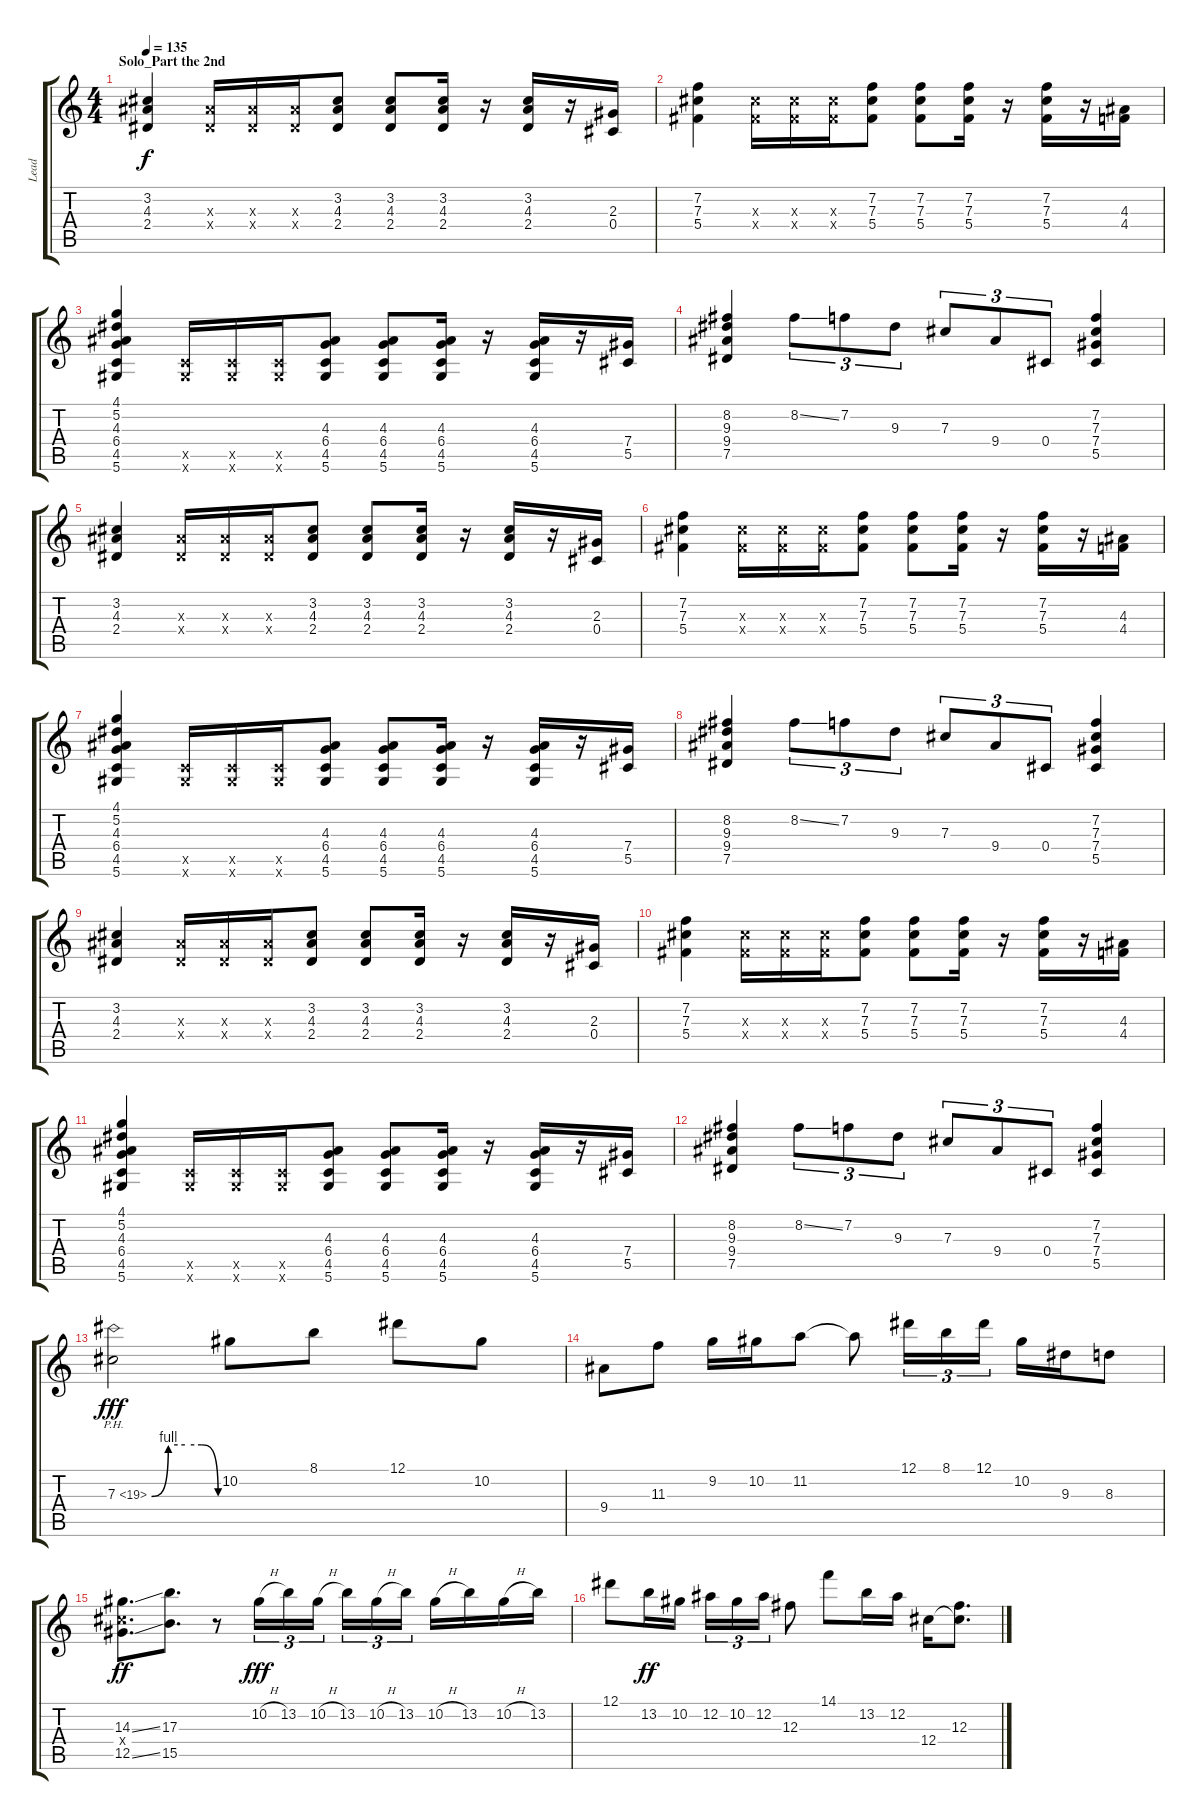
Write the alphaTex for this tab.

\track ("Lead" "Lead") {instrument overdrivenguitar}
\staff {score tabs}
\tuning (Eb4 Bb3 Gb3 Db3 Ab2 Eb2) {hide}
\ts (4 4)
\section ("" "Solo_Part the 2nd")
\tempo 135
\clef g2
\ks c
(3.2 4.3 2.4).4{dy f instrument overdrivenguitar} (4.3{x} 2.4{x}).16 (4.3{x} 2.4{x}).16 (4.3{x} 2.4{x}).16 (3.2 4.3 2.4).8 (3.2 4.3 2.4).8 (3.2 4.3 2.4).16 r.16 (3.2 4.3 2.4).16 r.16 (2.3 0.4).16 |
(7.2 7.3 5.4).4 (7.3{x} 5.4{x}).16 (7.3{x} 5.4{x}).16 (7.3{x} 5.4{x}).16 (7.2 7.3 5.4).8 (7.2 7.3 5.4).8 (7.2 7.3 5.4).16 r.16 (7.2 7.3 5.4).16 r.16 (4.3 4.4).16 |
(4.1 5.2 4.3 6.4 4.5 5.6).4 (4.5{x} 5.6{x}).16 (4.5{x} 5.6{x}).16 (4.5{x} 5.6{x}).16 (4.3 6.4 4.5 5.6).8 (4.3 6.4 4.5 5.6).8 (4.3 6.4 4.5 5.6).16 r.16 (4.3 6.4 4.5 5.6).16 r.16 (7.4 5.5).16 |
(8.2 9.3 9.4 7.5).4 8.2{ss}.8{tu (3 2)} 7.2.8{tu (3 2)} 9.3.8{tu (3 2)} 7.3.8{tu (3 2)} 9.4.8{tu (3 2)} 0.4.8{tu (3 2)} (7.2 7.3 7.4 5.5).4 |
(3.2 4.3 2.4).4 (4.3{x} 2.4{x}).16 (4.3{x} 2.4{x}).16 (4.3{x} 2.4{x}).16 (3.2 4.3 2.4).8 (3.2 4.3 2.4).8 (3.2 4.3 2.4).16 r.16 (3.2 4.3 2.4).16 r.16 (2.3 0.4).16 |
(7.2 7.3 5.4).4 (7.3{x} 5.4{x}).16 (7.3{x} 5.4{x}).16 (7.3{x} 5.4{x}).16 (7.2 7.3 5.4).8 (7.2 7.3 5.4).8 (7.2 7.3 5.4).16 r.16 (7.2 7.3 5.4).16 r.16 (4.3 4.4).16 |
(4.1 5.2 4.3 6.4 4.5 5.6).4 (4.5{x} 5.6{x}).16 (4.5{x} 5.6{x}).16 (4.5{x} 5.6{x}).16 (4.3 6.4 4.5 5.6).8 (4.3 6.4 4.5 5.6).8 (4.3 6.4 4.5 5.6).16 r.16 (4.3 6.4 4.5 5.6).16 r.16 (7.4 5.5).16 |
(8.2 9.3 9.4 7.5).4 8.2{ss}.8{tu (3 2)} 7.2.8{tu (3 2)} 9.3.8{tu (3 2)} 7.3.8{tu (3 2)} 9.4.8{tu (3 2)} 0.4.8{tu (3 2)} (7.2 7.3 7.4 5.5).4 |
(3.2 4.3 2.4).4 (4.3{x} 2.4{x}).16 (4.3{x} 2.4{x}).16 (4.3{x} 2.4{x}).16 (3.2 4.3 2.4).8 (3.2 4.3 2.4).8 (3.2 4.3 2.4).16 r.16 (3.2 4.3 2.4).16 r.16 (2.3 0.4).16 |
(7.2 7.3 5.4).4 (7.3{x} 5.4{x}).16 (7.3{x} 5.4{x}).16 (7.3{x} 5.4{x}).16 (7.2 7.3 5.4).8 (7.2 7.3 5.4).8 (7.2 7.3 5.4).16 r.16 (7.2 7.3 5.4).16 r.16 (4.3 4.4).16 |
(4.1 5.2 4.3 6.4 4.5 5.6).4 (4.5{x} 5.6{x}).16 (4.5{x} 5.6{x}).16 (4.5{x} 5.6{x}).16 (4.3 6.4 4.5 5.6).8 (4.3 6.4 4.5 5.6).8 (4.3 6.4 4.5 5.6).16 r.16 (4.3 6.4 4.5 5.6).16 r.16 (7.4 5.5).16 |
(8.2 9.3 9.4 7.5).4 8.2{ss}.8{tu (3 2)} 7.2.8{tu (3 2)} 9.3.8{tu (3 2)} 7.3.8{tu (3 2)} 9.4.8{tu (3 2)} 0.4.8{tu (3 2)} (7.2 7.3 7.4 5.5).4 |
7.3{be (custom 0 0 15 4 30 4 45 4 60 0) ph 12}.2{dy fff} 10.2.8 8.1.8 12.1.8 10.2.8 |
9.4.8 11.3.8 9.2.16 10.2.16 11.2.8 11.2{t}.8 12.1.16{tu (3 2)} 8.1.16{tu (3 2)} 12.1.16{tu (3 2)} 10.2.16 9.3.16 8.3.8 |
(14.3{ss} 12.4{x} 12.5{ss}).8{d dy ff} (17.3 15.5).8{d} r.8 10.2{h}.16{tu (3 2) dy fff} 13.2.16{tu (3 2)} 10.2{h}.16{tu (3 2)} 13.2.16{tu (3 2)} 10.2{h}.16{tu (3 2)} 13.2.16{tu (3 2)} 10.2{h}.16 13.2.16 10.2{h}.16 13.2.16 |
12.1.8 13.2.16{dy ff} 10.2.16 12.2.16{tu (3 2)} 10.2.16{tu (3 2)} 12.2.16{tu (3 2)} 12.3.8 14.1.8 13.2.16 12.2.16 12.4.16 (12.3 12.4{t}).8{d}
